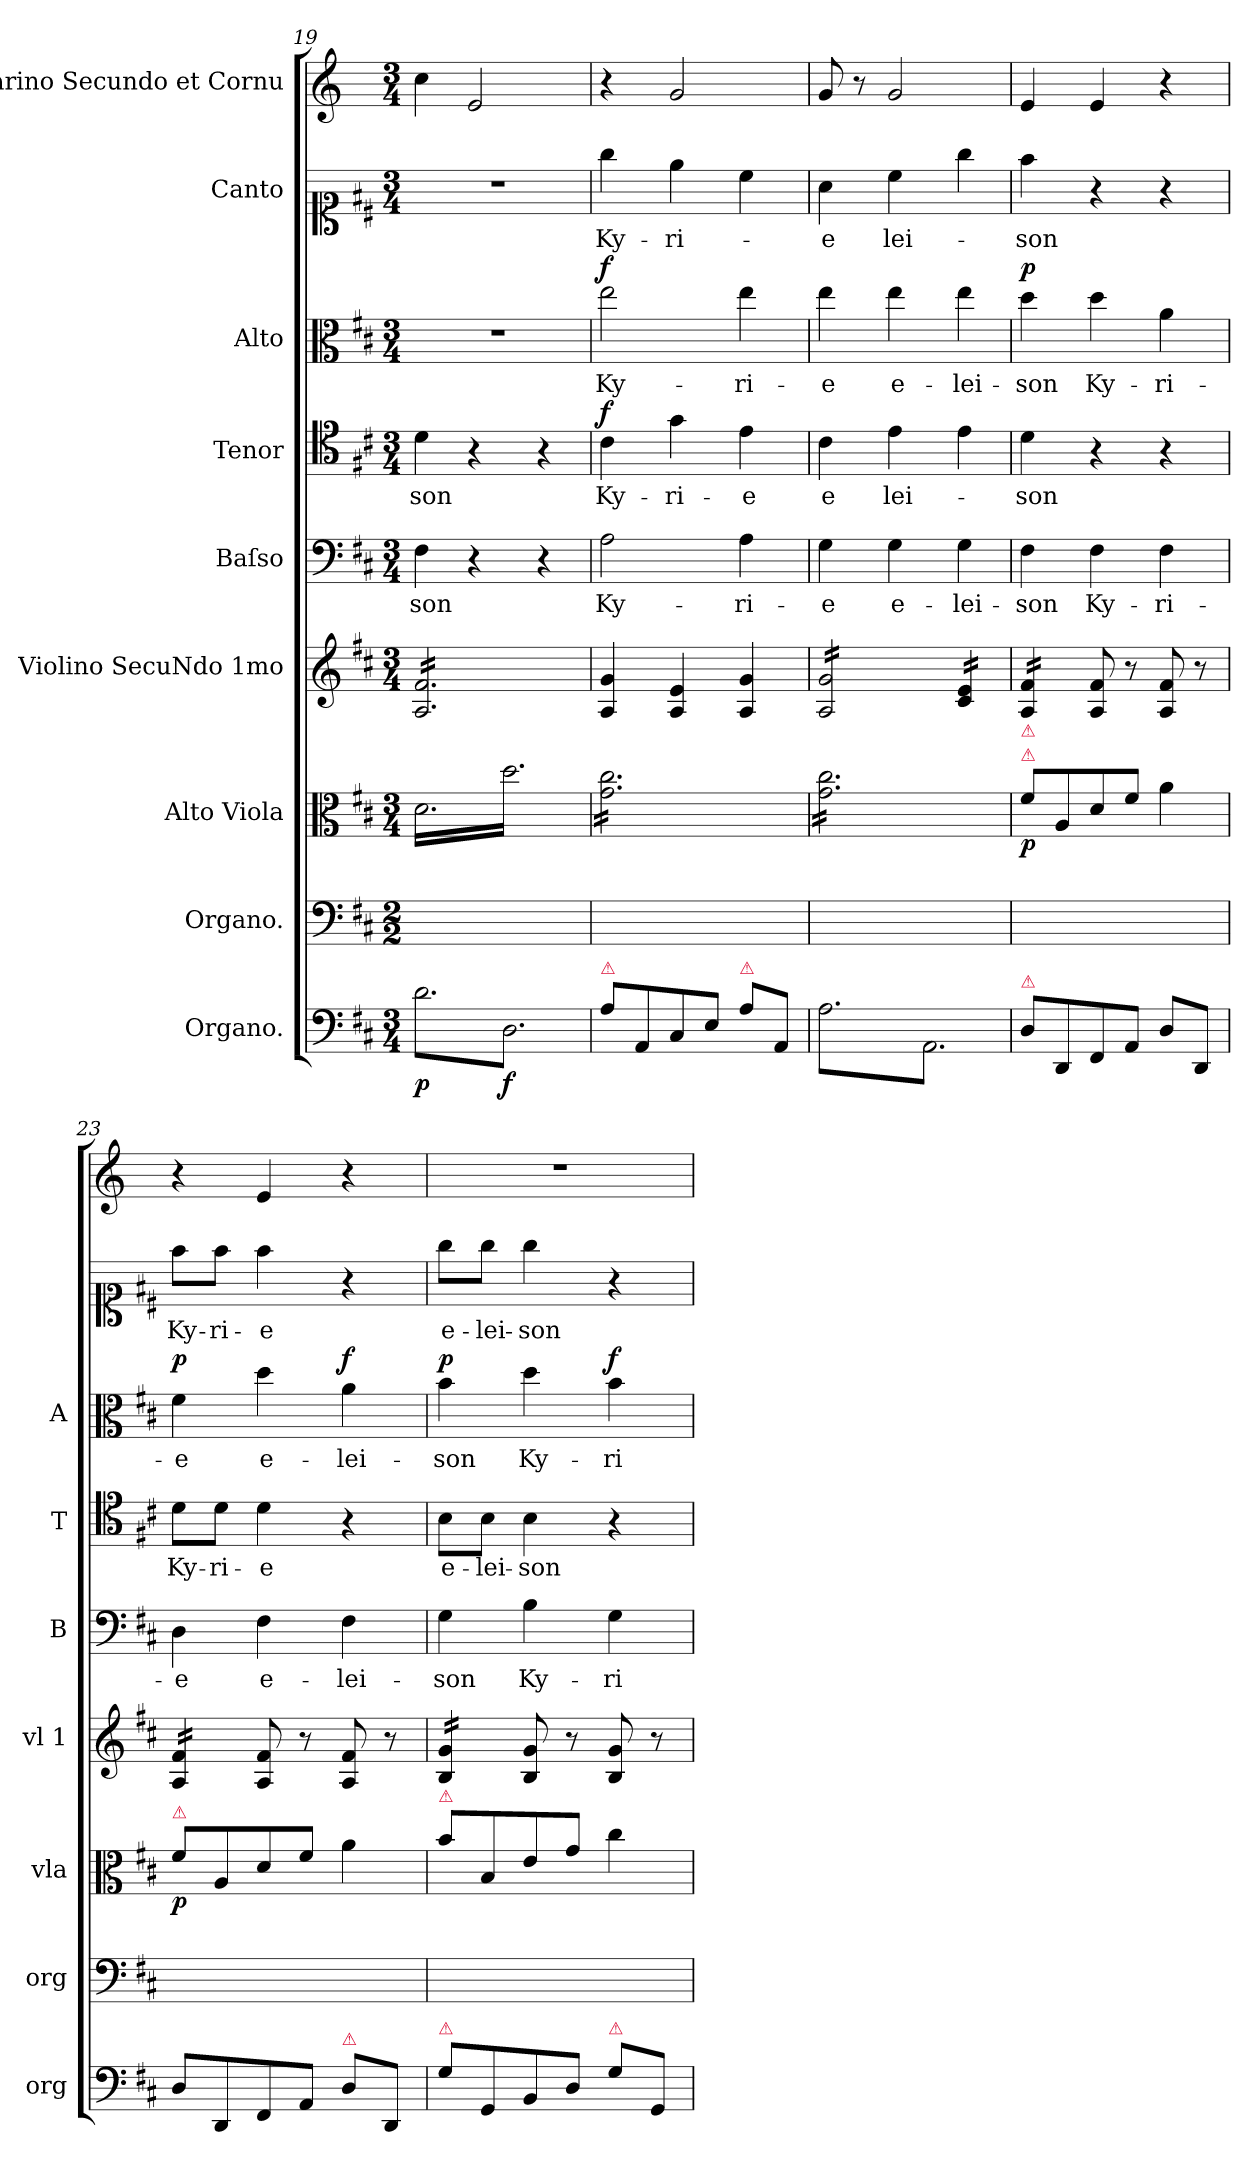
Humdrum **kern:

**kern	**dynam	**kern	**kern	**dynam	**kern	**kern	**text	**kern	**text	**dynam	**kern	**text	**dynam	**kern	**text	**dynam	**kern	**dynam
*part9	*part9	*part8	*part7	*part7	*part6	*part5	*part5	*part4	*part4	*part4	*part3	*part3	*part3	*part2	*part2	*part2	*part1	*part1
*staff9	*staff9	*staff8	*staff7	*staff7	*staff6	*staff5	*staff5	*staff4	*staff4	*staff4	*staff3	*staff3	*staff3	*staff2	*staff2	*staff2	*staff1	*staff1
*I"Organo.	*	*I"Organo.	*I"Alto Viola	*	*I"Violino SecuNdo 1mo	*I"Baſso	*	*I"Tenor	*	*	*I"Alto	*	*	*I"Canto	*	*	*I"Clarino Secundo et Cornu	*
*I'org	*	*I'org	*I'vla	*	*I'vl 1	*I'B	*	*I'T	*	*	*I'A	*	*	*	*	*	*	*
*clefF4	*	*clefF4	*clefC3	*	*clefG2	*clefF4	*	*clefC4	*	*	*clefC3	*	*	*clefC1	*	*	*clefG2	*
*	*	*	*	*	*	*	*	*	*	*	*	*	*	*	*	*	*ITrd6c10	*
*k[f#c#]	*	*k[f#c#]	*k[f#c#]	*	*k[f#c#]	*k[f#c#]	*	*k[f#c#]	*	*	*k[f#c#]	*	*	*k[f#c#]	*	*	*k[f#c#]	*
*M3/4	*	*M2/2	*M3/4	*	*M3/4	*M3/4	*	*M3/4	*	*	*M3/4	*	*	*M3/4	*	*	*M3/4	*
=19	=19	=19	=19	=19	=19	=19	=19	=19	=19	=19	=19	=19	=19	=19	=19	=19	=19	=19
!LO:TX:a:color=crimson:t=⚠	!	!	!	!	!	!	!	!	!	!	!	!	!	!	!	!	!	!
!	!LO:DY:b	!	!	!	!	!	!	!	!	!	!	!	!	!	!	!	!	!
*tremolo	*	*	*	*	*	*	*	*	*	*	*	*	*	*	*	*	*	*
*	*	*	*tremolo	*	*	*	*	*	*	*	*	*	*	*	*	*	*	*
*	*	*	*	*	*tremolo	*	*	*	*	*	*	*	*	*	*	*	*	*
8d\L	p	2.ryy	16d\LL	.	16A/ 16f#/LL	4F#\	-son	4d\	-son	.	2.r	.	.	2.r	.	.	4d\	.
.	.	.	16dd\	.	16A/ 16f#/	.	.	.	.	.	.	.	.	.	.	.	.	.
8D\	.	.	16d\	.	16A/ 16f#/	.	.	.	.	.	.	.	.	.	.	.	.	.
.	.	.	16dd\	.	16A/ 16f#/	.	.	.	.	.	.	.	.	.	.	.	.	.
8d\	.	.	16d\	.	16A/ 16f#/	4r	.	4r	.	.	.	.	.	.	.	.	2F#/	.
.	.	.	16dd\	.	16A/ 16f#/	.	.	.	.	.	.	.	.	.	.	.	.	.
!	!LO:DY:b	!	!	!	!	!	!	!	!	!	!	!	!	!	!	!	!	!
8D\	f.	.	16d\	.	16A/ 16f#/	.	.	.	.	.	.	.	.	.	.	.	.	.
.	.	.	16dd\	.	16A/ 16f#/	.	.	.	.	.	.	.	.	.	.	.	.	.
8d\	.	.	16d\	.	16A/ 16f#/	4r	.	4r	.	.	.	.	.	.	.	.	.	.
.	.	.	16dd\	.	16A/ 16f#/	.	.	.	.	.	.	.	.	.	.	.	.	.
8D\J	.	.	16d\	.	16A/ 16f#/	.	.	.	.	.	.	.	.	.	.	.	.	.
*Xtremolo	*	*	*	*	*	*	*	*	*	*	*	*	*	*	*	*	*	*
.	.	.	16dd\JJ	.	16A/ 16f#/JJ	.	.	.	.	.	.	.	.	.	.	.	.	.
*	*	*	*	*	*Xtremolo	*	*	*	*	*	*	*	*	*	*	*	*	*
=20	=20	=20	=20	=20	=20	=20	=20	=20	=20	=20	=20	=20	=20	=20	=20	=20	=20	=20
!LO:TX:a:color=crimson:t=⚠	!	!	!	!	!	!	!	!	!	!	!	!	!	!	!	!	!	!
!	!	!	!	!	!	!	!	!	!	!LO:DY:a	!	!	!LO:DY:a	!	!	!	!	!
8A\L	.	2.ryy	16g\ 16cc#\LL	.	4A/ 4g/	2A\	Ky-	4c#\	Ky-	f	2ee\	Ky-	f	4gg\	Ky-	.	4r	.
.	.	.	16g\ 16cc#\	.	.	.	.	.	.	.	.	.	.	.	.	.	.	.
8AA/	.	.	16g\ 16cc#\	.	.	.	.	.	.	.	.	.	.	.	.	.	.	.
.	.	.	16g\ 16cc#\	.	.	.	.	.	.	.	.	.	.	.	.	.	.	.
8C#/	.	.	16g\ 16cc#\	.	4A/ 4e/	.	.	4g\	-ri-	.	.	.	.	4ee\	-ri-	.	2A/	.
.	.	.	16g\ 16cc#\	.	.	.	.	.	.	.	.	.	.	.	.	.	.	.
8E/J	.	.	16g\ 16cc#\	.	.	.	.	.	.	.	.	.	.	.	.	.	.	.
.	.	.	16g\ 16cc#\	.	.	.	.	.	.	.	.	.	.	.	.	.	.	.
!LO:TX:a:color=crimson:t=⚠	!	!	!	!	!	!	!	!	!	!	!	!	!	!	!	!	!	!
8A\L	.	.	16g\ 16cc#\	.	4A/ 4g/	4A\	-ri-	4e\	-e	.	4ee\	-ri-	.	4cc#\	.	.	.	.
.	.	.	16g\ 16cc#\	.	.	.	.	.	.	.	.	.	.	.	.	.	.	.
8AA/J	.	.	16g\ 16cc#\	.	.	.	.	.	.	.	.	.	.	.	.	.	.	.
.	.	.	16g\ 16cc#\JJ	.	.	.	.	.	.	.	.	.	.	.	.	.	.	.
=21	=21	=21	=21	=21	=21	=21	=21	=21	=21	=21	=21	=21	=21	=21	=21	=21	=21	=21
!LO:TX:a:color=crimson:t=⚠	!	!	!	!	!	!	!	!	!	!	!	!	!	!	!	!	!	!
*tremolo	*	*	*	*	*	*	*	*	*	*	*	*	*	*	*	*	*	*
*	*	*	*	*	*tremolo	*	*	*	*	*	*	*	*	*	*	*	*	*
8A\L	.	2.ryy	16g\ 16cc#\LL	.	16A/ 16g/LL	4G\	-e	4c#\	e	.	4ee\	-e	.	4a\	-e	.	8A/	.
.	.	.	16g\ 16cc#\	.	16A/ 16g/	.	.	.	.	.	.	.	.	.	.	.	.	.
8AA\	.	.	16g\ 16cc#\	.	16A/ 16g/	.	.	.	.	.	.	.	.	.	.	.	8r	.
.	.	.	16g\ 16cc#\	.	16A/ 16g/	.	.	.	.	.	.	.	.	.	.	.	.	.
8A\	.	.	16g\ 16cc#\	.	16A/ 16g/	4G\	e-	4e\	lei-	.	4ee\	e-	.	4cc#\	lei-	.	2A/	.
.	.	.	16g\ 16cc#\	.	16A/ 16g/	.	.	.	.	.	.	.	.	.	.	.	.	.
8AA\	.	.	16g\ 16cc#\	.	16A/ 16g/	.	.	.	.	.	.	.	.	.	.	.	.	.
.	.	.	16g\ 16cc#\	.	16A/ 16g/JJ	.	.	.	.	.	.	.	.	.	.	.	.	.
8A\	.	.	16g\ 16cc#\	.	16c#/ 16e/LL	4G\	-lei-	4e\	.	.	4ee\	-lei-	.	4gg\	.	.	.	.
.	.	.	16g\ 16cc#\	.	16c#/ 16e/	.	.	.	.	.	.	.	.	.	.	.	.	.
8AA\J	.	.	16g\ 16cc#\	.	16c#/ 16e/	.	.	.	.	.	.	.	.	.	.	.	.	.
*Xtremolo	*	*	*	*	*	*	*	*	*	*	*	*	*	*	*	*	*	*
.	.	.	16g\ 16cc#\JJ	.	16c#/ 16e/JJ	.	.	.	.	.	.	.	.	.	.	.	.	.
*	*	*	*Xtremolo	*	*	*	*	*	*	*	*	*	*	*	*	*	*	*
=22	=22	=22	=22	=22	=22	=22	=22	=22	=22	=22	=22	=22	=22	=22	=22	=22	=22	=22
!	!	!	!LO:TX:a:color=crimson:t=⚠	!	!	!	!	!	!	!	!	!	!	!	!	!	!	!
!	!	!	!LO:TX:a:color=crimson:t=⚠	!	!	!	!	!	!	!	!	!	!	!	!	!	!	!
!LO:TX:a:color=crimson:t=⚠	!	!	!	!	!	!	!	!	!	!	!	!	!	!	!	!	!	!
!	!	!	!	!LO:DY:b	!	!	!	!	!	!	!	!	!LO:DY:a	!	!	!	!	!LO:DY:b
8D\L	.	2.ryy	8f#\L	p	16A/ 16f#/LL	4F#\	-son	4d\	-son	.	4dd\	-son	p	4ff#\	-son	.	4F#/	po
.	.	.	.	.	16A/ 16f#/	.	.	.	.	.	.	.	.	.	.	.	.	.
8DD/	.	.	8A/	.	16A/ 16f#/	.	.	.	.	.	.	.	.	.	.	.	.	.
.	.	.	.	.	16A/ 16f#/JJ	.	.	.	.	.	.	.	.	.	.	.	.	.
*	*	*	*	*	*Xtremolo	*	*	*	*	*	*	*	*	*	*	*	*	*
!	!	!	!	!	!	!	!LO:LY:i	!	!	!	!	!	!	!	!	!	!	!
8FF#/	.	.	8d/	.	8A/ 8f#/	4F#\	Ky-	4r	.	.	4dd\	Ky-	.	4r	.	.	4F#/	.
8AA/J	.	.	8f#/J	.	8r	.	.	.	.	.	.	.	.	.	.	.	.	.
!	!	!	!	!LO:DY:b	!	!	!LO:LY:i	!	!	!	!	!	!	!	!	!	!	!
8D/L	.	.	4a\	fr.	8A/ 8f#/	4F#\	-ri-	4r	.	.	4a\	-ri-	.	4r	.	.	4r	.
8DD/J	.	.	.	.	8r	.	.	.	.	.	.	.	.	.	.	.	.	.
=23	=23	=23	=23	=23	=23	=23	=23	=23	=23	=23	=23	=23	=23	=23	=23	=23	=23	=23
!	!	!	!	!	!LO:TX:a:color=crimson:t=⚠	!	!	!	!	!	!	!	!	!	!	!	!	!
!	!	!	!LO:TX:a:color=crimson:t=⚠	!	!	!	!	!	!	!	!	!	!	!	!	!	!	!
!	!	!	!	!LO:DY:b	!	!	!LO:LY:i	!	!	!	!	!	!LO:DY:a	!	!	!LO:DY:b	!	!
*	*	*	*	*	*tremolo	*	*	*	*	*	*	*	*	*	*	*	*	*
8D/L	.	2.ryy	8f#\L	p	16A/ 16f#/LL	4D\	-e	8d\L	Ky-	.	4f#\	-e	p	8ff#\L	Ky-	po	4r	.
.	.	.	.	.	16A/ 16f#/	.	.	.	.	.	.	.	.	.	.	.	.	.
8DD/	.	.	8A/	.	16A/ 16f#/	.	.	8d\J	-ri-	.	.	.	.	8ff#\J	-ri-	.	.	.
.	.	.	.	.	16A/ 16f#/JJ	.	.	.	.	.	.	.	.	.	.	.	.	.
*	*	*	*	*	*Xtremolo	*	*	*	*	*	*	*	*	*	*	*	*	*
!	!	!	!	!	!	!	!LO:LY:i	!	!	!	!	!	!	!	!	!	!	!
8FF#/	.	.	8d/	.	8A/ 8f#/	4F#\	e-	4d\	-e	.	4dd\	e-	.	4ff#\	-e	.	4F#/	.
8AA/J	.	.	8f#/J	.	8r	.	.	.	.	.	.	.	.	.	.	.	.	.
!LO:TX:a:color=crimson:t=⚠	!	!	!	!	!	!	!	!	!	!	!	!	!	!	!	!	!	!
!	!	!	!	!LO:DY:b	!	!	!LO:LY:i	!	!	!	!	!	!LO:DY:a	!	!	!	!	!
8D/L	.	.	4a\	fr.	8A/ 8f#/	4F#\	-lei-	4r	.	.	4a\	-lei-	f	4r	.	.	4r	.
8DD/J	.	.	.	.	8r	.	.	.	.	.	.	.	.	.	.	.	.	.
=24	=24	=24	=24	=24	=24	=24	=24	=24	=24	=24	=24	=24	=24	=24	=24	=24	=24	=24
!	!	!	!LO:TX:a:color=crimson:t=⚠	!	!	!	!	!	!	!	!	!	!	!	!	!	!	!
!LO:TX:a:color=crimson:t=⚠	!	!	!	!	!	!	!	!	!	!	!	!	!	!	!	!	!	!
!	!	!	!	!	!	!	!LO:LY:i	!	!	!	!	!	!LO:DY:a	!	!	!LO:DY:b	!	!
*	*	*	*	*	*tremolo	*	*	*	*	*	*	*	*	*	*	*	*	*
8G\L	.	2.ryy	8b\L	.	16B/ 16g/LL	4G\	-son	8B\L	e-	.	4b\	-son	p	8gg\L	e-	po	2.r	.
.	.	.	.	.	16B/ 16g/	.	.	.	.	.	.	.	.	.	.	.	.	.
8GG/	.	.	8B/	.	16B/ 16g/	.	.	8B\J	-lei-	.	.	.	.	8gg\J	-lei-	.	.	.
.	.	.	.	.	16B/ 16g/JJ	.	.	.	.	.	.	.	.	.	.	.	.	.
*	*	*	*	*	*Xtremolo	*	*	*	*	*	*	*	*	*	*	*	*	*
8BB/	.	.	8e/	.	8B/ 8g/	4B\	Ky-	4B\	-son	.	4dd\	Ky-	.	4gg\	-son	.	.	.
8D/J	.	.	8g/J	.	8r	.	.	.	.	.	.	.	.	.	.	.	.	.
!LO:TX:a:color=crimson:t=⚠	!	!	!	!	!	!	!	!	!	!	!	!	!	!	!	!	!	!
!	!	!	!	!	!	!	!	!	!	!	!	!	!LO:DY:a	!	!	!	!	!
8G\L	.	.	4cc#\	.	8B/ 8g/	4G\	-ri-	4r	.	.	4b\	-ri-	f	4r	.	.	.	.
8GG/J	.	.	.	.	8r	.	.	.	.	.	.	.	.	.	.	.	.	.
=	=	=	=	=	=	=	=	=	=	=	=	=	=	=	=	=	=	=
*-	*-	*-	*-	*-	*-	*-	*-	*-	*-	*-	*-	*-	*-	*-	*-	*-	*-	*-
